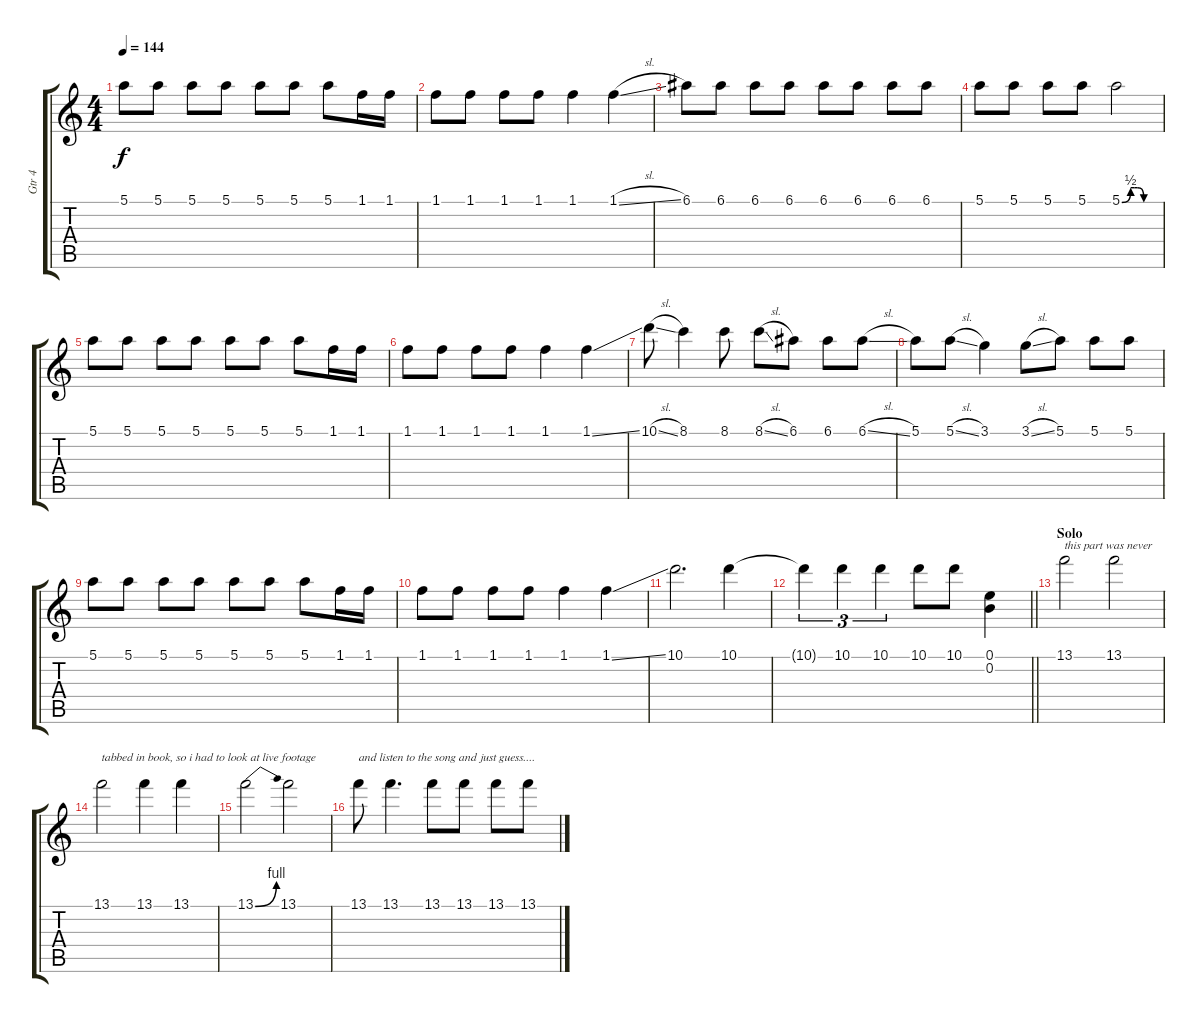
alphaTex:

\track ("Gtr 4" "Gtr 4") {instrument electricguitarjazz}
\staff {score tabs}
\tuning (E4 B3 G3 D3 A2 E2) {hide}
\ts (4 4)
\tempo 144
\clef g2
\ks c
5.1.8{dy f} 5.1.8 5.1.8 5.1.8 5.1.8 5.1.8 5.1.8 1.1.16 1.1.16 |
1.1.8 1.1.8 1.1.8 1.1.8 1.1.4 1.1{sl}.4 |
6.1.8 6.1.8 6.1.8 6.1.8 6.1.8 6.1.8 6.1.8 6.1.8 |
5.1.8 5.1.8 5.1.8 5.1.8 5.1{be (custom 0 0 14 2 20 2 25 2 35 0 60 0)}.2 |
5.1.8 5.1.8 5.1.8 5.1.8 5.1.8 5.1.8 5.1.8 1.1.16 1.1.16 |
1.1.8 1.1.8 1.1.8 1.1.8 1.1.4 1.1{ss}.4 |
10.1{sl}.8 8.1.4 8.1.8 8.1{sl}.8 6.1.8 6.1.8 6.1{sl}.8 |
5.1.8 5.1{sl}.8 3.1.4 3.1{sl}.8 5.1.8 5.1.8 5.1.8 |
5.1.8 5.1.8 5.1.8 5.1.8 5.1.8 5.1.8 5.1.8 1.1.16 1.1.16 |
1.1.8 1.1.8 1.1.8 1.1.8 1.1.4 1.1{ss}.4 |
10.1.2{d} 10.1.4 |
\barLineRight lightlight
10.1{t}.4{tu (3 2)} 10.1.4{tu (3 2)} 10.1.4{tu (3 2)} 10.1.8 10.1.8 (0.1 0.2).4 |
\section ("" "Solo")
13.1.2{txt "this part was never " balance 14} 13.1.2 |
13.1.2{txt "tabbed in book, so i had to look at live footage "} 13.1.4 13.1.4 |
13.1{be (bend 0 0 60 4)}.2 13.1.2 |
13.1.8{txt "and listen to the song and just guess...."} 13.1.4{d} 13.1.8 13.1.8 13.1.8 13.1.8
